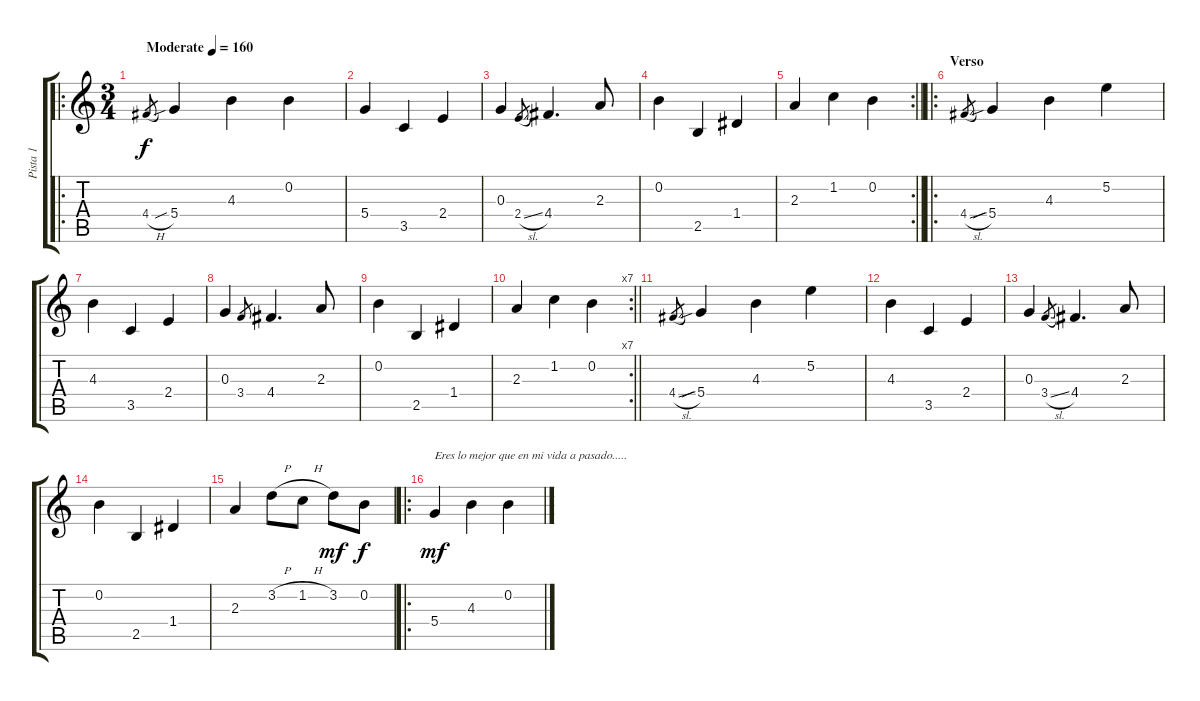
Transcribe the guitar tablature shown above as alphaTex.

\track ("Pista 1" "Pista 1") {instrument acousticguitarnylon}
\staff {score tabs}
\tuning (E4 B3 G3 D3 A2 E2) {hide}
\ro
\ts (3 4)
\tempo (160 "Moderate")
\clef g2
\ks c
4.4{h}.8{gr dy f instrument acousticguitarnylon} 5.4{sib}.4 4.3.4 0.2.4 |
5.4.4 3.5.4 2.4.4 |
0.3.4 2.4{sl}.8{gr} 4.4.4{d} 2.3.8 |
0.2.4 2.5.4 1.4.4 |
\rc 2
\barLineRight lightlight
2.3.4 1.2.4 0.2.4 |
\ro
\section ("" "Verso")
4.4{sl}.8{gr} 5.4{sib}.4 4.3.4 5.2.4 |
4.3.4 3.5.4 2.4.4 |
0.3.4 3.4.8{gr} 4.4.4{d} 2.3.8 |
0.2.4 2.5.4 1.4.4 |
\rc 7
\barLineRight lightlight
2.3.4 1.2.4 0.2.4 |
4.4{sl}.8{gr} 5.4{sib}.4 4.3.4 5.2.4 |
4.3.4 3.5.4 2.4.4 |
0.3.4 3.4{sl}.8{gr} 4.4.4{d} 2.3.8 |
0.2.4 2.5.4 1.4.4 |
2.3.4 3.2{h}.8 1.2{h}.8 3.2.8{dy mf} 0.2.8{dy f} |
\ro
5.4.4{txt "Eres lo mejor que en mi vida a pasado....." dy mf} 4.3.4 0.2.4
